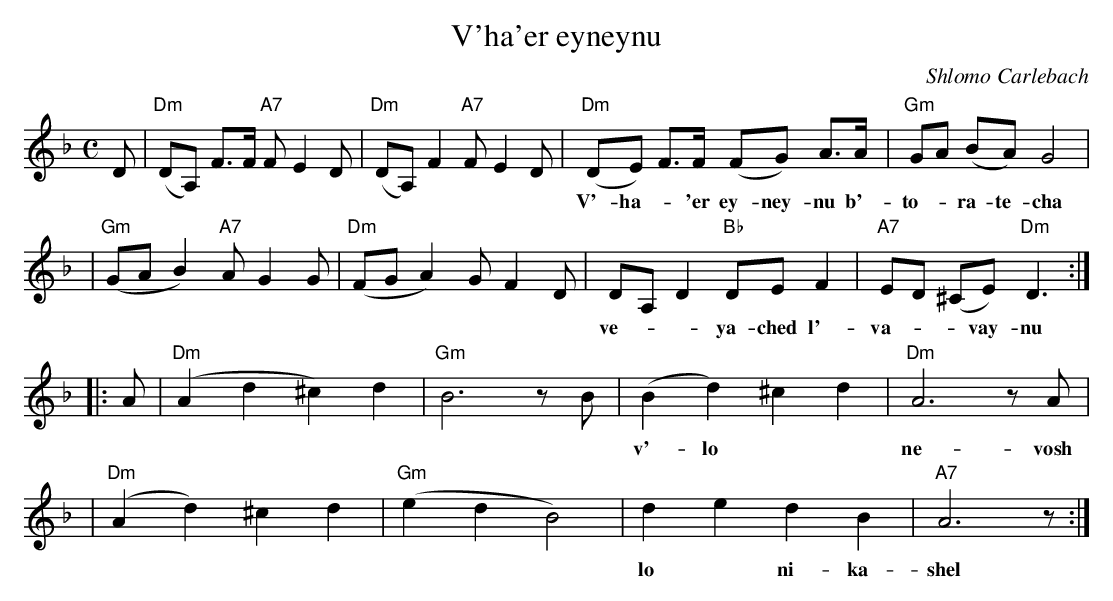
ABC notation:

X:1
T: V'ha'er eyneynu
C: Shlomo Carlebach
M: C
L: 1/8
K: Dm
D | "Dm"(DA,) F>F "A7"F E2 D | "Dm"(DA,) F2 "A7"F E2 D \
| "Dm"(DE) F>F (FG) A>A | "Gm"GA (BA) G4 |
w: V'-ha-*'er ey-ney-nu b'-to-*ra-te-cha v'-da-*bek li-bey-*nu b'- mits-vo-te-*cha
| "Gm"(GA B2) "A7"AG2 G | "Dm"(FG A2) GF2 D \
| DA, D2 "Bb"DE F2 | "A7"ED (^CE) "Dm"D3 :|
w: ve-**ya-ched l'-va-**vay-nu l'-a-ha-va ul-yir-'a et sh'-me-*cha
|: A | "Dm"(A2 d2 ^c2) d2 | "Gm"B6 zB \
| (B2 d2) ^c2 d2 | "Dm"A6 zA |
w: v'-lo** ne-vosh v'-lo* ni-ka-lem v'-
| "Dm"(A2 d2) ^c2 d2 | "Gm"(e2 d2 B4) \
| d2 e2 d2 B2 | "A7"A6  z :|
w: lo* ni-ka-shel** le-'o-lam va-ed.
